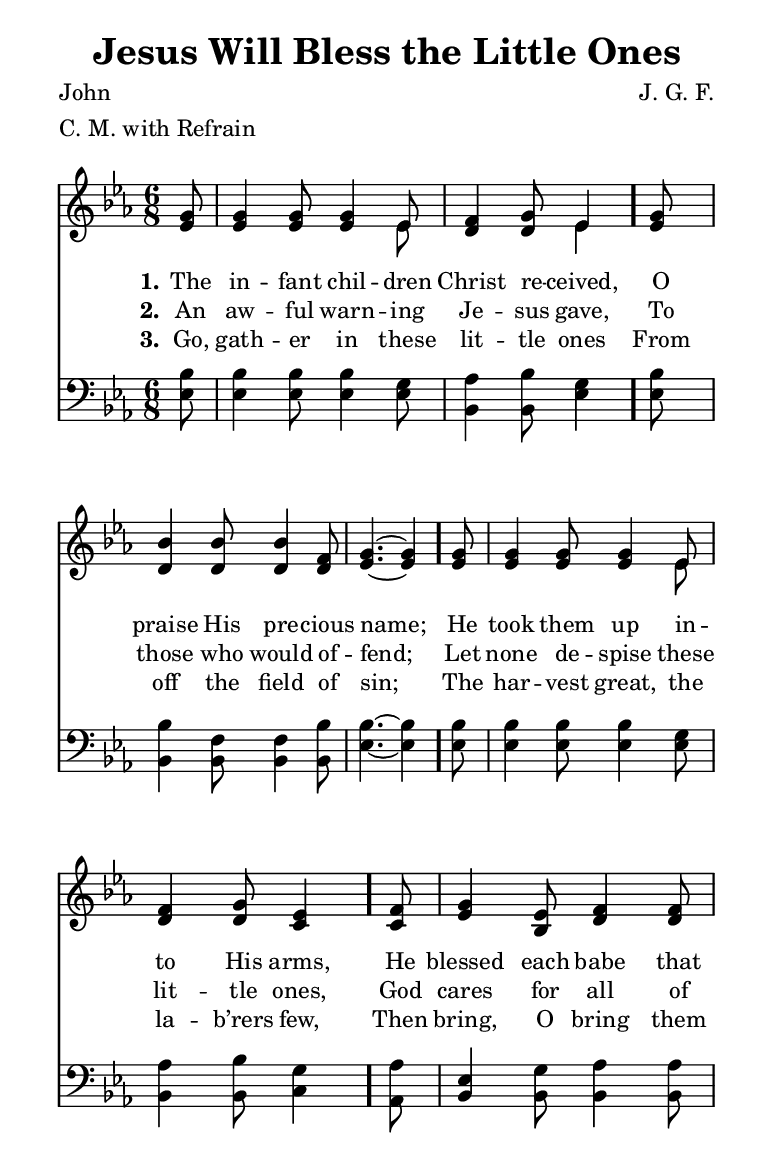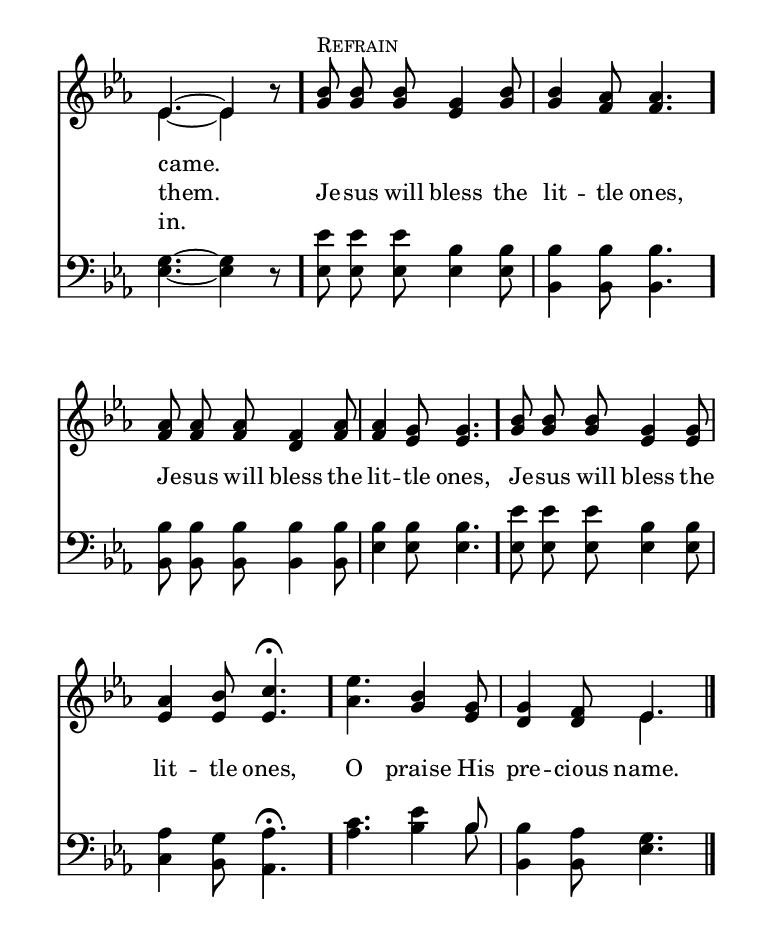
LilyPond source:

\include "common/global.ily"
\paper {
  \include "common/paper.ily"
}

\header{
  %children
  hymnnumber = "318"
  title = "Jesus Will Bless the Little Ones"
  tunename = ""
  meter = "C. M. with Refrain"
  poet = "John"
  composer = "J. G. F."
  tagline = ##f
}

ta = { \tempo 4=80 }
tb = { \tempo 4=40 }

global = {
  \include "common/overrides.ily"
  \override Staff.TimeSignature.style = #'numbered
  \time 6/8
  \override Score.MetronomeMark.transparent = ##t % hide all fermata changes too
  \ta
  \key ees \major
  \partial 8
  \autoBeamOff
}

patternA = { \ta c8 | c4 c8 c4 c8 | c4 c8 c4 }
patternB = { \ta c8 | c4 c8 c4 c8 | c4. ~ c4 c8 }
patternC = { \ta c8 c c c4 c8 | c4 c8 c4. }
patternD = { \ta c8 c c c4 c8 | c4 c8 \tb c4.\fermata \ta }
patternE = { \ta c4. c4 c8 | c4 c8 c4. }

notesSoprano = {
\global
\relative c'' {

  \changePitch \patternA { g | g g g ees | f g ees }
  \changePitch \patternB { g | bes bes bes f | g g } \eogbreak
  \changePitch \patternA { g | g g g ees | f g ees }
  \changePitch \patternB { f | g ees f f | ees ees r } \eogbreak

  << s^\markup { \small \caps "Refrain" }
  \changePitch \patternC { bes' bes bes g bes | bes aes aes } >>
  \changePitch \patternC { aes aes aes f aes | aes g g } \eogbreak
  \changePitch \patternD { bes bes bes g g | aes bes c }
  \changePitch \patternE { ees bes g | g f ees }

  \bar "|."

}
}

notesAlto = {
\global
\relative e' {

  \changePitch \patternA { ees | ees ees ees ees | d d ees }
  \changePitch \patternB { ees | d d d d | ees ees }
  \changePitch \patternA { ees | ees ees ees ees | d d c }
  \changePitch \patternB { c | ees bes d d | ees ees r }

  \changePitch \patternC { g g g ees g | g f f }
  \changePitch \patternC { f f f d f | f ees ees }
  \changePitch \patternD { g g g ees ees | ees ees ees }
  \changePitch \patternE { aes g ees | d d ees }

}
}

notesTenor = {
\global
\relative a {

  \changePitch \patternA { bes | bes bes bes g | aes bes g }
  \changePitch \patternB { bes | bes f f bes | bes bes }
  \changePitch \patternA { bes | bes bes bes g | aes bes g }
  \changePitch \patternB { aes | ees g aes aes | g g r }

  \changePitch \patternC { ees' ees ees bes bes | bes bes bes }
  \changePitch \patternC { bes bes bes bes bes | bes bes bes }
  \changePitch \patternD { ees ees ees bes bes | aes g aes }
  \changePitch \patternE { c ees bes | bes aes g }

}
}

notesBass = {
\global
\relative f {

  \changePitch \patternA { ees | ees ees ees ees | bes bes ees }
  \changePitch \patternB { ees | bes bes bes bes | ees ees }
  \changePitch \patternA { ees | ees ees ees ees | bes bes c }
  \changePitch \patternB { aes | bes bes bes bes | ees ees r }

  \changePitch \patternC { ees ees ees ees ees | bes bes bes }
  \changePitch \patternC { bes bes bes bes bes | ees ees ees }
  \changePitch \patternD { ees ees ees ees ees | c bes aes }
  \changePitch \patternE { aes' bes bes | bes, bes | ees }

}
}

Refrain = \lyricmode {

Je -- sus will bless the lit -- tle ones, \bar "."
Je -- sus will bless the lit -- tle ones, \bar "."
Je -- sus will bless the lit -- tle ones, \bar "."
O praise His pre -- cious name. \bar "."

}

wordsA = \lyricmode {
\set stanza = "1."

The in -- fant chil -- dren Christ re -- ceived, \bar "."
O praise His pre -- cious name; \bar "."
He took them up in -- to His arms, \bar "."
He blessed each babe that came. \bar "."

}

wordsB = \lyricmode {
\set stanza = "2."

An aw -- ful warn -- ing Je -- sus gave,
To those who would of -- fend;
Let none de -- spise these lit -- tle ones,
God cares for all of them.

\Refrain

}

wordsC = \lyricmode {
\set stanza = "3."

Go, gath -- er in these lit -- tle ones
From off the field of sin;
The har -- vest great, the la -- b’rers few,
Then bring, O bring them in.

}

\score {
  \context ChoirStaff <<
    \context Staff = upper <<
      \set Staff.autoBeaming = ##f
      \set ChoirStaff.systemStartDelimiter = #'SystemStartBar
      \set ChoirStaff.printPartCombineTexts = ##f
      \partcombine #'(2 . 9) \notesSoprano \notesAlto
      \context NullVoice = sopranos { \voiceOne << \notesSoprano >> }
      \context NullVoice = altos { \voiceTwo << \notesAlto >> }
      \context Lyrics = one   \lyricsto sopranos \wordsA
      \context Lyrics = two   \lyricsto sopranos \wordsB
      \context Lyrics = three \lyricsto sopranos \wordsC
    >>
    \context Staff = men <<
      \set Staff.autoBeaming = ##f
      \clef bass
      \set ChoirStaff.printPartCombineTexts = ##f
      \partcombine #'(2 . 9) \notesTenor \notesBass
      \context NullVoice = tenors { \voiceOne << \notesTenor >> }
      \context NullVoice = basses { \voiceTwo << \notesBass >> }
    >>
  >>
  \layout {
    \include "common/layout.ily"
  }
  \midi{
    \include "common/midi.ily"
  }
}

\version "2.19.49"  % necessary for upgrading to future LilyPond versions.

% vi:set et ts=2 sw=2 ai nocindent syntax=lilypond:
